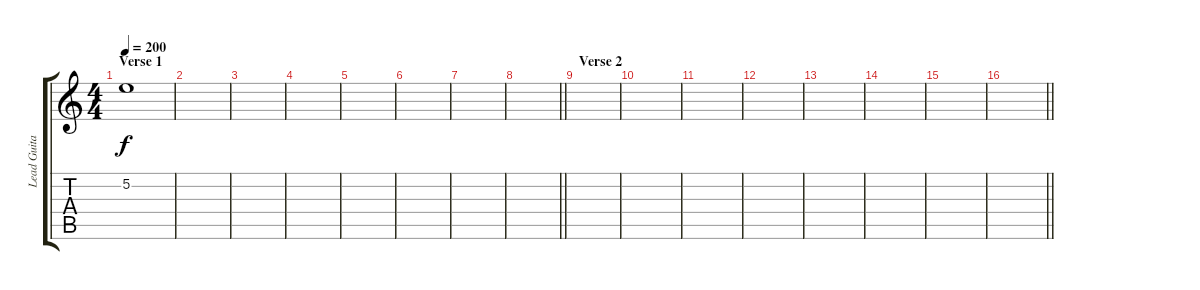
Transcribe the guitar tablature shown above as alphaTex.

\track ("Lead Guitar" "Lead Guita") {instrument distortionguitar}
\staff {score tabs}
\tuning (E4 B3 G3 D3 A2 E2) {hide}
\ts (4 4)
\section ("" "Verse 1")
\tempo 200
\clef g2
\ks c
5.2{t}.1{dy f} |
|
|
|
|
|
|
\barLineRight lightlight
|
\section ("" "Verse 2")
|
|
|
|
|
|
|
\barLineRight lightlight
